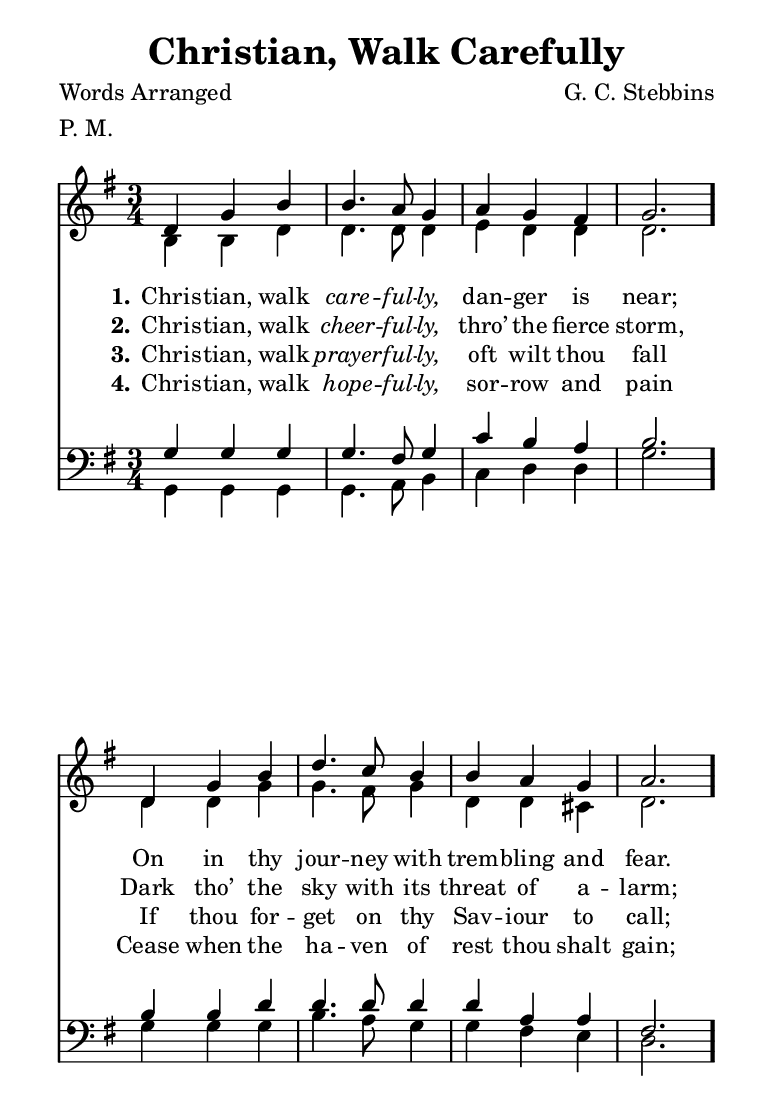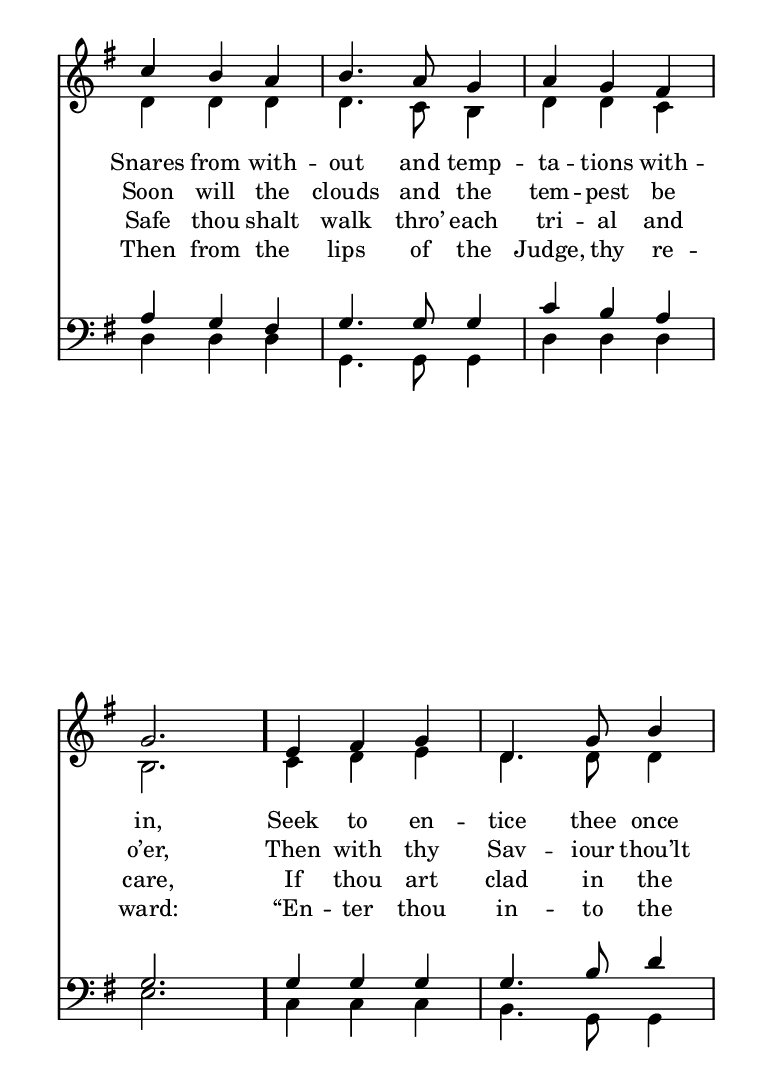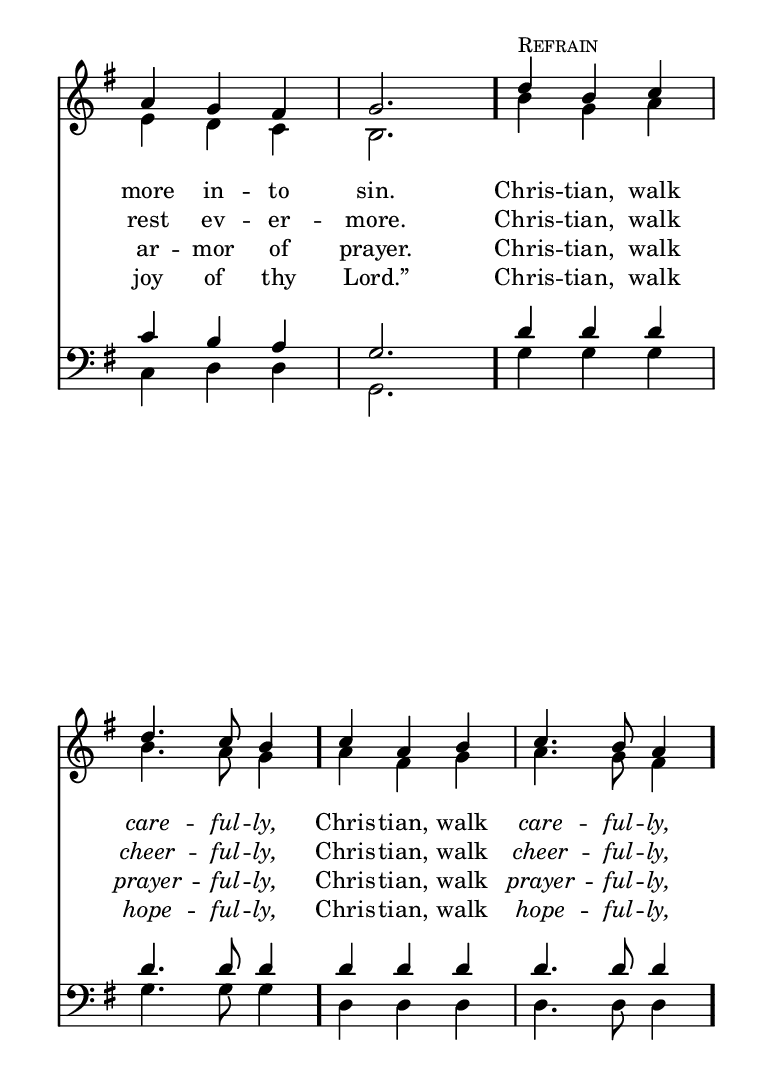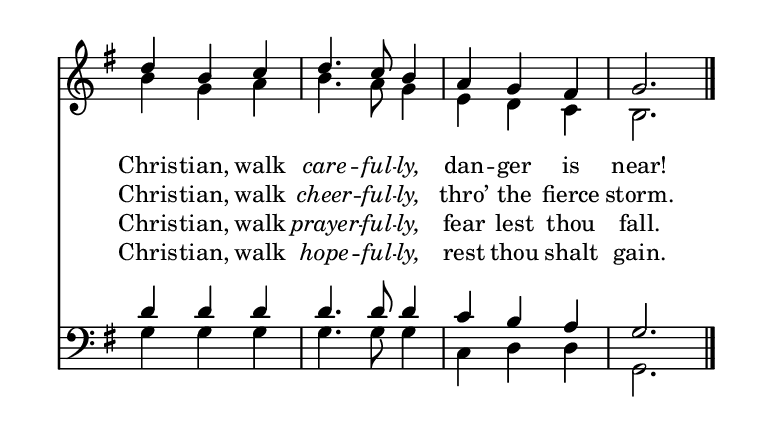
\include "common/global.ily"
\paper {
  \include "common/paper.ily"
}

\header{
  hymnnumber = "211"
  title = "Christian, Walk Carefully"
  tunename = ""
  meter = "P. M."
  poet = "Words Arranged"
  composer = "G. C. Stebbins"
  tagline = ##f
}

global = {
  \include "common/overrides.ily"
  \override Staff.TimeSignature.style = #'numbered
  \time 3/4
  \override Score.MetronomeMark.transparent = ##t % hide all fermata changes too
  \tempo 4=90
  \key g \major
  \autoBeamOff
}

patternA = { c4 c c | c4. c8 c4 | c c c | c2. }

notesSoprano = {
\global
\relative c' {

  \changePitch \patternA { d g b | b a g | a g fis | g }
  \changePitch \patternA { d g b | d c b | b a g | a }
  \changePitch \patternA { c b a | b a g | a g fis | g }
  \changePitch \patternA { e fis g | d g b | a g fis | g }

  << s^\markup { \small \caps "Refrain" }
  \changePitch \patternA { d' b c | d c b } >>
  \changePitch \patternA { c a b | c b a }
  \changePitch \patternA { d b c | d c b | a g fis | g }

  \bar "|."

}
}

notesAlto = {
\global
\relative e' {

  \changePitch \patternA { b b d | d d d | e d d | d }
  \changePitch \patternA { d d g | g fis g | d d cis | d }
  \changePitch \patternA { d d d | d c b | d d c | b }
  \changePitch \patternA { c d e | d d d | e d c | b }

  \changePitch \patternA { b' g a | b a g }
  \changePitch \patternA { a fis g | a g fis }
  \changePitch \patternA { b g a | b a g | e d c | b }

}
}

notesTenor = {
\global
\relative a {

  \changePitch \patternA { g g g | g fis g | c b a | b }
  \changePitch \patternA { b b d | d d d | d a a | fis }
  \changePitch \patternA { a g fis | g g g | c b a | g }
  \changePitch \patternA { g g g | g b d | c b a | g }

  \changePitch \patternA { d' d d | d d d }
  \changePitch \patternA { d d d | d d d }
  \changePitch \patternA { d d d | d d d | c b a | g }

}
}

notesBass = {
\global
\relative f, {

  \changePitch \patternA { g g g | g a b | c d d | g }
  \changePitch \patternA { g g g | b a g | g fis e | d }
  \changePitch \patternA { d d d | g, g g | d' d d | e }
  \changePitch \patternA { c c c | b g g | c d d | g, }

  \changePitch \patternA { g' g g | g g g }
  \changePitch \patternA { d d d | d d d }
  \changePitch \patternA { g g g | g g g | c, d d | g, }

}
}

RefrainA = \lyricmode {

Chris -- tian, walk \italicsOn care -- ful -- ly, \italicsOff \bar "."
Chris -- tian, walk \italicsOn care -- ful -- ly, \italicsOff \bar "."
Chris -- tian, walk \italicsOn care -- ful -- ly, \italicsOff dan -- ger is near! \bar "."

}

wordsA = \lyricmode {
\set stanza = "1."

Chris -- tian, walk \italicsOn care -- ful -- ly, \italicsOff dan -- ger is near; \bar "."
On in thy jour -- ney with trem -- bling and fear. \bar "."
Snares from with -- out and temp -- ta -- tions with -- in, \bar "."
Seek to en -- tice thee once more in -- to sin. \bar "."

\RefrainA

}

RefrainB = \lyricmode {

Chris -- tian, walk \italicsOn cheer -- ful -- ly, \italicsOff
Chris -- tian, walk \italicsOn cheer -- ful -- ly, \italicsOff
Chris -- tian, walk \italicsOn cheer -- ful -- ly, \italicsOff thro’ the fierce storm.

}

wordsB = \lyricmode {
\set stanza = "2."

Chris -- tian, walk \italicsOn cheer -- ful -- ly, \italicsOff thro’ the fierce storm,
Dark tho’ the sky with its threat of a -- larm;
Soon will the clouds and the tem -- pest be o’er,
Then with thy Sav -- iour thou’lt rest ev -- er -- more.

\RefrainB

}

RefrainC = \lyricmode {

Chris -- tian, walk \italicsOn prayer -- ful -- ly, \italicsOff
Chris -- tian, walk \italicsOn prayer -- ful -- ly, \italicsOff
Chris -- tian, walk \italicsOn prayer -- ful -- ly, \italicsOff fear lest thou fall.

}

wordsC = \lyricmode {
\set stanza = "3."

Chris -- tian, walk \italicsOn prayer -- ful -- ly, \italicsOff oft wilt thou fall
If thou for -- get on thy Sav -- iour to call;
Safe thou shalt walk thro’ each tri -- al and care,
If thou art clad in the ar -- mor of prayer.

\RefrainC

}

RefrainD = \lyricmode {

Chris -- tian, walk \italicsOn hope -- ful -- ly, \italicsOff
Chris -- tian, walk \italicsOn hope -- ful -- ly, \italicsOff
Chris -- tian, walk \italicsOn hope -- ful -- ly, \italicsOff rest thou shalt gain.

}

wordsD = \lyricmode {
\set stanza = "4."

Chris -- tian, walk \italicsOn hope -- ful -- ly, \italicsOff sor -- row and pain
Cease when the ha -- ven of rest thou shalt gain;
Then from the lips of the Judge, thy re -- ward:
“En -- ter thou in -- to the joy of thy Lord.”

\RefrainD

}

\score {
  \context ChoirStaff <<
    \context Staff = upper <<
      \set ChoirStaff.systemStartDelimiter = #'SystemStartBar
      \context Voice  = sopranos { \voiceOne << \notesSoprano >> }
      \context Voice  = altos { \voiceTwo << \notesAlto >> }
      \context Lyrics = one   \lyricsto sopranos \wordsA
      \context Lyrics = two   \lyricsto sopranos \wordsB
      \context Lyrics = three \lyricsto sopranos \wordsC
      \context Lyrics = four  \lyricsto sopranos \wordsD
    >>
    \context Staff = men <<
      \clef bass
      \context Voice  = tenors { \voiceOne << \notesTenor >> }
      \context Voice  = basses { \voiceTwo << \notesBass >> }
    >>
  >>
  \layout {
    \include "common/layout.ily"
  }
  \midi{
    \include "common/midi.ily"
  }
}

\version "2.19.49"  % necessary for upgrading to future LilyPond versions.

% vi:set et ts=2 sw=2 ai nocindent syntax=lilypond:
